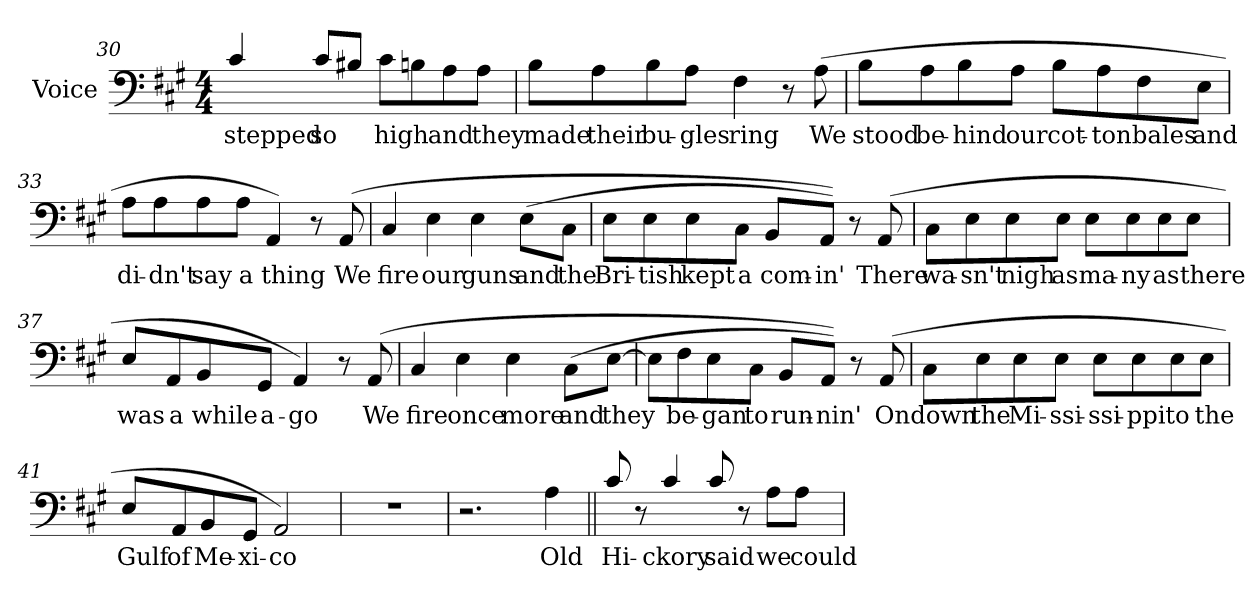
**kern	**text
*part1	*part1
*staff1	*staff1
*I"Voice	*
*I'Vo.	*
*clefF4	*
*k[f#c#g#]	*
*A:	*
*M4/4	*
=30	=30
!	!LO:LY:b:color=#000000
4c#i/	stepped
!	!LO:LY:b:color=#000000
8c#i/L	so
8B#Xi/J	.
!	!LO:LY:b:color=#000000
8c#i\L	high
8Bni\	.
!	!LO:LY:b:color=#000000
8Ai\	and
!	!LO:LY:b:color=#000000
8Ai\J	they
!!LO:LB:g=z
=31	=31
!	!LO:LY:b:color=#000000
8Bi\L	made
!	!LO:LY:b:color=#000000
8Ai\	their
!	!LO:LY:b:color=#000000
8Bi\	bu-
!	!LO:LY:b:color=#000000
8Ai\J	-gles
!	!LO:LY:b:color=#000000
4F#i\	ring
8r	.
!	!LO:LY:b:color=#000000
(8Ai\	We
=32	=32
!	!LO:LY:b:color=#000000
8Bi\L	stood
!	!LO:LY:b:color=#000000
8Ai\	be-
!	!LO:LY:b:color=#000000
8Bi\	-hind
!	!LO:LY:b:color=#000000
8Ai\J	our
!	!LO:LY:b:color=#000000
8Bi\L	cot-
!	!LO:LY:b:color=#000000
8Ai\	-ton
!	!LO:LY:b:color=#000000
8F#i\	bales
!	!LO:LY:b:color=#000000
8Ei\J	and
=33	=33
!	!LO:LY:b:color=#000000
8Ai\L	di-
!	!LO:LY:b:color=#000000
8Ai\	-dn't
!	!LO:LY:b:color=#000000
8Ai\	say
!	!LO:LY:b:color=#000000
8Ai\J	a
!	!LO:LY:b:color=#000000
4AAi/)	thing
8r	.
!	!LO:LY:b:color=#000000
(8AAi/	We
=34	=34
!	!LO:LY:b:color=#000000
4C#i/	fire
!	!LO:LY:b:color=#000000
4Ei\	our
!	!LO:LY:b:color=#000000
4Ei\	guns
!	!LO:LY:b:color=#000000
(8Ei\L	and
!	!LO:LY:b:color=#000000
8C#i\J	the
=35	=35
!	!LO:LY:b:color=#000000
8Ei\L	Bri-
!	!LO:LY:b:color=#000000
8Ei\	-tish
!	!LO:LY:b:color=#000000
8Ei\	kept
!	!LO:LY:b:color=#000000
8C#i\J	a
!	!LO:LY:b:color=#000000
8BBi/L	com-
!	!LO:LY:b:color=#000000
8AAi/J))	-in'
8r	.
!	!LO:LY:b:color=#000000
(8AAi/	There
!!LO:LB:g=z
=36	=36
!	!LO:LY:b:color=#000000
8C#i\L	wa-
!	!LO:LY:b:color=#000000
8Ei\	-sn't
!	!LO:LY:b:color=#000000
8Ei\	nigh
!	!LO:LY:b:color=#000000
8Ei\J	as
!	!LO:LY:b:color=#000000
8Ei\L	ma-
!	!LO:LY:b:color=#000000
8Ei\	-ny
!	!LO:LY:b:color=#000000
8Ei\	as
!	!LO:LY:b:color=#000000
8Ei\J	there
=37	=37
!	!LO:LY:b:color=#000000
8Ei/L	was
!	!LO:LY:b:color=#000000
8AAi/	a
!	!LO:LY:b:color=#000000
8BBi/	while
!	!LO:LY:b:color=#000000
8GG#i/J	a-
!	!LO:LY:b:color=#000000
4AAi/)	-go
8r	.
!	!LO:LY:b:color=#000000
(8AAi/	We
=38	=38
!	!LO:LY:b:color=#000000
4C#i/	fire
!	!LO:LY:b:color=#000000
4Ei\	once
!	!LO:LY:b:color=#000000
4Ei\	more
!	!LO:LY:b:color=#000000
(8C#i\L	and
!	!LO:LY:b:color=#000000
[8Ei\J	they
=39	=39
8Ei\L]	.
!	!LO:LY:b:color=#000000
8F#i\	be-
!	!LO:LY:b:color=#000000
8Ei\	-gan
!	!LO:LY:b:color=#000000
8C#i\J	to
!	!LO:LY:b:color=#000000
8BBi/L	run-
!	!LO:LY:b:color=#000000
8AAi/J))	-nin'
8r	.
!	!LO:LY:b:color=#000000
(8AAi/	On
=40	=40
!	!LO:LY:b:color=#000000
8C#i\L	down
!	!LO:LY:b:color=#000000
8Ei\	the
!	!LO:LY:b:color=#000000
8Ei\	Mi-
!	!LO:LY:b:color=#000000
8Ei\J	-ssi-
!	!LO:LY:b:color=#000000
8Ei\L	-ssi-
!	!LO:LY:b:color=#000000
8Ei\	-ppi
!	!LO:LY:b:color=#000000
8Ei\	to
!	!LO:LY:b:color=#000000
8Ei\J	the
!!LO:LB:g=z
=41	=41
!	!LO:LY:b:color=#000000
8Ei/L	Gulf
!	!LO:LY:b:color=#000000
8AAi/	of
!	!LO:LY:b:color=#000000
8BBi/	Me-
!	!LO:LY:b:color=#000000
8GG#i/J	-xi-
!	!LO:LY:b:color=#000000
2AAi/)	-co
=42	=42
1r	.
=43	=43
2.r	.
!	!LO:LY:b:color=#000000
4Ai\	Old
=44||	=44||
!	!LO:LY:b:color=#000000
8c#i/	Hi-
8r	.
!	!LO:LY:b:color=#000000
4c#i/	-ckory
!	!LO:LY:b:color=#000000
8c#i/	said
8r	.
!	!LO:LY:b:color=#000000
8Ai\L	we
!	!LO:LY:b:color=#000000
8Ai\J	could
=	=
*-	*-
